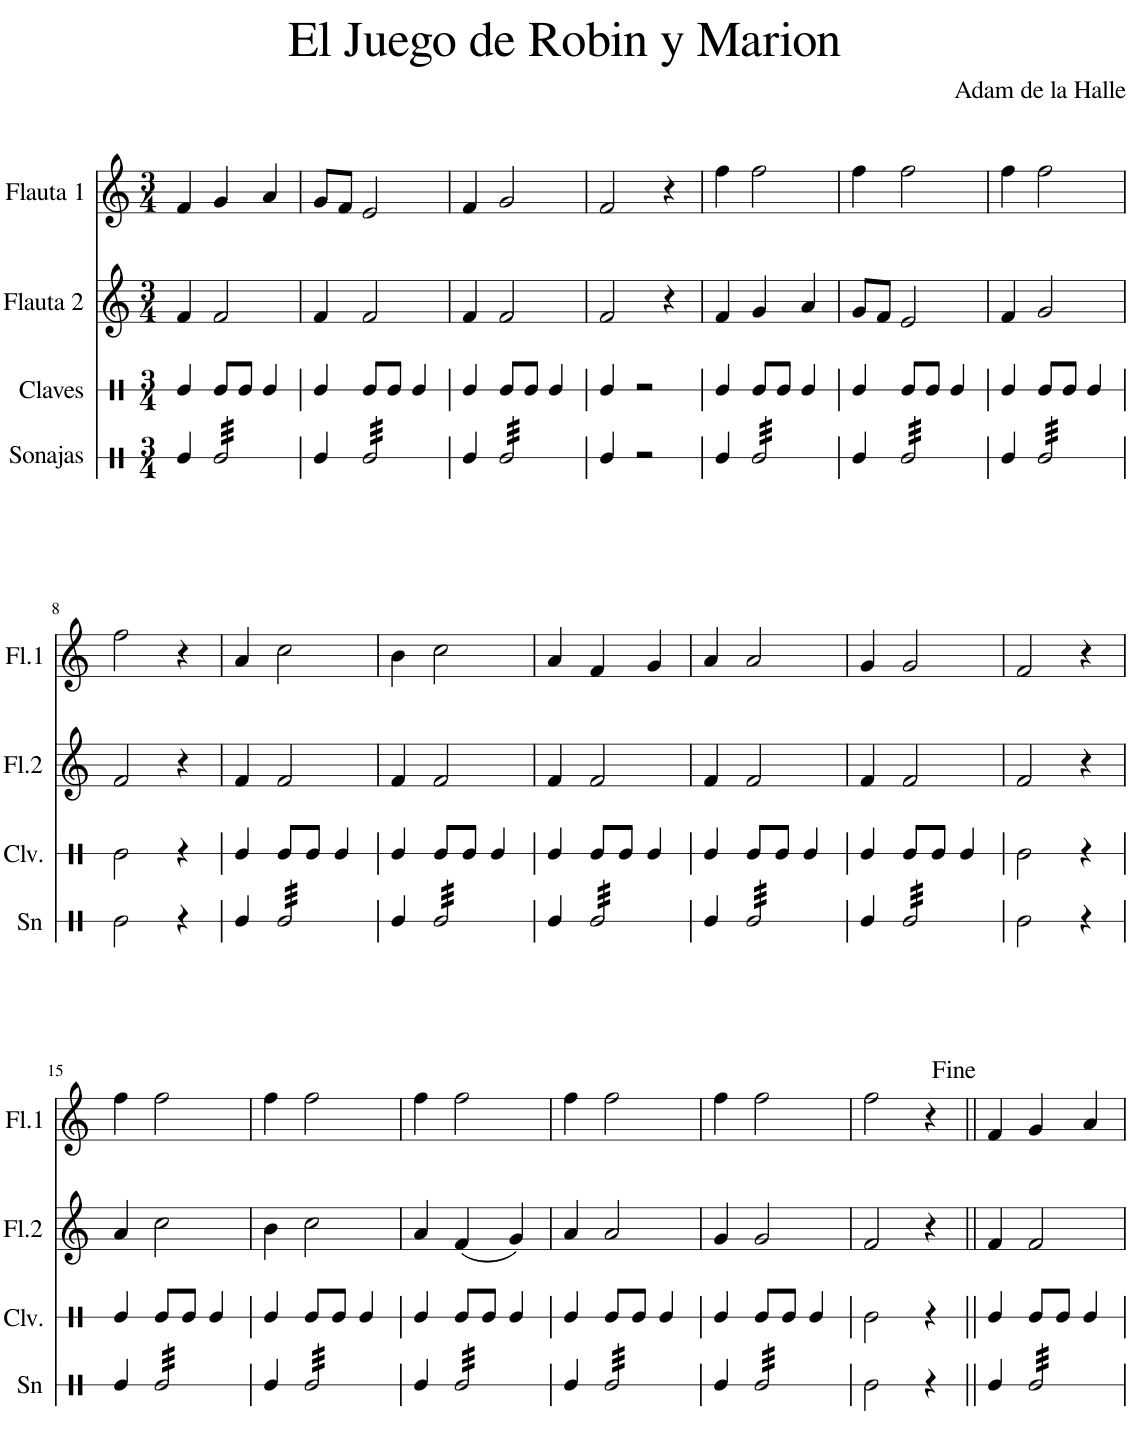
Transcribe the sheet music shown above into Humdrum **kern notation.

**kern	**kern	**kern	**kern
*part4	*part3	*part2	*part1
*staff4	*staff3	*staff2	*staff1
*I"Sonajas	*I"Claves	*I"Flauta 2	*I"Flauta 1
*I'Sn	*I'Clv.	*I'Fl.2	*I'Fl.1
*stria1	*stria1	*	*
*clefX	*clefX	*clefG2	*clefG2
*k[]	*k[]	*k[]	*k[]
*M3/4	*M3/4	*M3/4	*M3/4
=1	=1	=1	=1
4Re/	4Re/	4f/	4f/
*tremolo	*	*	*
32Re/LLL	8Re/L	2f/	4g/
32Re/	.	.	.
32Re/	.	.	.
32Re/	.	.	.
32Re/	8Re/J	.	.
32Re/	.	.	.
32Re/	.	.	.
32Re/	.	.	.
32Re/	4Re/	.	4a/
32Re/	.	.	.
32Re/	.	.	.
32Re/	.	.	.
32Re/	.	.	.
32Re/	.	.	.
32Re/	.	.	.
32Re/JJJ	.	.	.
*Xtremolo	*	*	*
=2	=2	=2	=2
4Re/	4Re/	4f/	8g/L
.	.	.	8f/J
*tremolo	*	*	*
32Re/LLL	8Re/L	2f/	2e/
32Re/	.	.	.
32Re/	.	.	.
32Re/	.	.	.
32Re/	8Re/J	.	.
32Re/	.	.	.
32Re/	.	.	.
32Re/	.	.	.
32Re/	4Re/	.	.
32Re/	.	.	.
32Re/	.	.	.
32Re/	.	.	.
32Re/	.	.	.
32Re/	.	.	.
32Re/	.	.	.
32Re/JJJ	.	.	.
*Xtremolo	*	*	*
=3	=3	=3	=3
4Re/	4Re/	4f/	4f/
*tremolo	*	*	*
32Re/LLL	8Re/L	2f/	2g/
32Re/	.	.	.
32Re/	.	.	.
32Re/	.	.	.
32Re/	8Re/J	.	.
32Re/	.	.	.
32Re/	.	.	.
32Re/	.	.	.
32Re/	4Re/	.	.
32Re/	.	.	.
32Re/	.	.	.
32Re/	.	.	.
32Re/	.	.	.
32Re/	.	.	.
32Re/	.	.	.
32Re/JJJ	.	.	.
*Xtremolo	*	*	*
=4	=4	=4	=4
4Re/	4Re/	2f/	2f/
2r	2r	.	.
.	.	4r	4r
=5	=5	=5	=5
4Re/	4Re/	4f/	4ff\
*tremolo	*	*	*
32Re/LLL	8Re/L	4g/	2ff\
32Re/	.	.	.
32Re/	.	.	.
32Re/	.	.	.
32Re/	8Re/J	.	.
32Re/	.	.	.
32Re/	.	.	.
32Re/	.	.	.
32Re/	4Re/	4a/	.
32Re/	.	.	.
32Re/	.	.	.
32Re/	.	.	.
32Re/	.	.	.
32Re/	.	.	.
32Re/	.	.	.
32Re/JJJ	.	.	.
*Xtremolo	*	*	*
=6	=6	=6	=6
4Re/	4Re/	8g/L	4ff\
.	.	8f/J	.
*tremolo	*	*	*
32Re/LLL	8Re/L	2e/	2ff\
32Re/	.	.	.
32Re/	.	.	.
32Re/	.	.	.
32Re/	8Re/J	.	.
32Re/	.	.	.
32Re/	.	.	.
32Re/	.	.	.
32Re/	4Re/	.	.
32Re/	.	.	.
32Re/	.	.	.
32Re/	.	.	.
32Re/	.	.	.
32Re/	.	.	.
32Re/	.	.	.
32Re/JJJ	.	.	.
*Xtremolo	*	*	*
=7	=7	=7	=7
4Re/	4Re/	4f/	4ff\
*tremolo	*	*	*
32Re/LLL	8Re/L	2g/	2ff\
32Re/	.	.	.
32Re/	.	.	.
32Re/	.	.	.
32Re/	8Re/J	.	.
32Re/	.	.	.
32Re/	.	.	.
32Re/	.	.	.
32Re/	4Re/	.	.
32Re/	.	.	.
32Re/	.	.	.
32Re/	.	.	.
32Re/	.	.	.
32Re/	.	.	.
32Re/	.	.	.
32Re/JJJ	.	.	.
*Xtremolo	*	*	*
!!LO:LB:g=z
=8	=8	=8	=8
2Re\	2Re\	2f/	2ff\
4r	4r	4r	4r
=9	=9	=9	=9
4Re/	4Re/	4f/	4a/
*tremolo	*	*	*
32Re/LLL	8Re/L	2f/	2cc\
32Re/	.	.	.
32Re/	.	.	.
32Re/	.	.	.
32Re/	8Re/J	.	.
32Re/	.	.	.
32Re/	.	.	.
32Re/	.	.	.
32Re/	4Re/	.	.
32Re/	.	.	.
32Re/	.	.	.
32Re/	.	.	.
32Re/	.	.	.
32Re/	.	.	.
32Re/	.	.	.
32Re/JJJ	.	.	.
*Xtremolo	*	*	*
=10	=10	=10	=10
4Re/	4Re/	4f/	4b\
*tremolo	*	*	*
32Re/LLL	8Re/L	2f/	2cc\
32Re/	.	.	.
32Re/	.	.	.
32Re/	.	.	.
32Re/	8Re/J	.	.
32Re/	.	.	.
32Re/	.	.	.
32Re/	.	.	.
32Re/	4Re/	.	.
32Re/	.	.	.
32Re/	.	.	.
32Re/	.	.	.
32Re/	.	.	.
32Re/	.	.	.
32Re/	.	.	.
32Re/JJJ	.	.	.
*Xtremolo	*	*	*
=11	=11	=11	=11
4Re/	4Re/	4f/	4a/
*tremolo	*	*	*
32Re/LLL	8Re/L	2f/	4f/
32Re/	.	.	.
32Re/	.	.	.
32Re/	.	.	.
32Re/	8Re/J	.	.
32Re/	.	.	.
32Re/	.	.	.
32Re/	.	.	.
32Re/	4Re/	.	4g/
32Re/	.	.	.
32Re/	.	.	.
32Re/	.	.	.
32Re/	.	.	.
32Re/	.	.	.
32Re/	.	.	.
32Re/JJJ	.	.	.
*Xtremolo	*	*	*
=12	=12	=12	=12
4Re/	4Re/	4f/	4a/
*tremolo	*	*	*
32Re/LLL	8Re/L	2f/	2a/
32Re/	.	.	.
32Re/	.	.	.
32Re/	.	.	.
32Re/	8Re/J	.	.
32Re/	.	.	.
32Re/	.	.	.
32Re/	.	.	.
32Re/	4Re/	.	.
32Re/	.	.	.
32Re/	.	.	.
32Re/	.	.	.
32Re/	.	.	.
32Re/	.	.	.
32Re/	.	.	.
32Re/JJJ	.	.	.
*Xtremolo	*	*	*
=13	=13	=13	=13
4Re/	4Re/	4f/	4g/
*tremolo	*	*	*
32Re/LLL	8Re/L	2f/	2g/
32Re/	.	.	.
32Re/	.	.	.
32Re/	.	.	.
32Re/	8Re/J	.	.
32Re/	.	.	.
32Re/	.	.	.
32Re/	.	.	.
32Re/	4Re/	.	.
32Re/	.	.	.
32Re/	.	.	.
32Re/	.	.	.
32Re/	.	.	.
32Re/	.	.	.
32Re/	.	.	.
32Re/JJJ	.	.	.
*Xtremolo	*	*	*
=14	=14	=14	=14
2Re\	2Re\	2f/	2f/
4r	4r	4r	4r
!!LO:LB:g=z
=15	=15	=15	=15
4Re/	4Re/	4a/	4ff\
*tremolo	*	*	*
32Re/LLL	8Re/L	2cc\	2ff\
32Re/	.	.	.
32Re/	.	.	.
32Re/	.	.	.
32Re/	8Re/J	.	.
32Re/	.	.	.
32Re/	.	.	.
32Re/	.	.	.
32Re/	4Re/	.	.
32Re/	.	.	.
32Re/	.	.	.
32Re/	.	.	.
32Re/	.	.	.
32Re/	.	.	.
32Re/	.	.	.
32Re/JJJ	.	.	.
*Xtremolo	*	*	*
=16	=16	=16	=16
4Re/	4Re/	4b\	4ff\
*tremolo	*	*	*
32Re/LLL	8Re/L	2cc\	2ff\
32Re/	.	.	.
32Re/	.	.	.
32Re/	.	.	.
32Re/	8Re/J	.	.
32Re/	.	.	.
32Re/	.	.	.
32Re/	.	.	.
32Re/	4Re/	.	.
32Re/	.	.	.
32Re/	.	.	.
32Re/	.	.	.
32Re/	.	.	.
32Re/	.	.	.
32Re/	.	.	.
32Re/JJJ	.	.	.
*Xtremolo	*	*	*
=17	=17	=17	=17
4Re/	4Re/	4a/	4ff\
*tremolo	*	*	*
32Re/LLL	8Re/L	(4f/	2ff\
32Re/	.	.	.
32Re/	.	.	.
32Re/	.	.	.
32Re/	8Re/J	.	.
32Re/	.	.	.
32Re/	.	.	.
32Re/	.	.	.
32Re/	4Re/	4g/)	.
32Re/	.	.	.
32Re/	.	.	.
32Re/	.	.	.
32Re/	.	.	.
32Re/	.	.	.
32Re/	.	.	.
32Re/JJJ	.	.	.
*Xtremolo	*	*	*
=18	=18	=18	=18
4Re/	4Re/	4a/	4ff\
*tremolo	*	*	*
32Re/LLL	8Re/L	2a/	2ff\
32Re/	.	.	.
32Re/	.	.	.
32Re/	.	.	.
32Re/	8Re/J	.	.
32Re/	.	.	.
32Re/	.	.	.
32Re/	.	.	.
32Re/	4Re/	.	.
32Re/	.	.	.
32Re/	.	.	.
32Re/	.	.	.
32Re/	.	.	.
32Re/	.	.	.
32Re/	.	.	.
32Re/JJJ	.	.	.
*Xtremolo	*	*	*
=19	=19	=19	=19
4Re/	4Re/	4g/	4ff\
*tremolo	*	*	*
32Re/LLL	8Re/L	2g/	2ff\
32Re/	.	.	.
32Re/	.	.	.
32Re/	.	.	.
32Re/	8Re/J	.	.
32Re/	.	.	.
32Re/	.	.	.
32Re/	.	.	.
32Re/	4Re/	.	.
32Re/	.	.	.
32Re/	.	.	.
32Re/	.	.	.
32Re/	.	.	.
32Re/	.	.	.
32Re/	.	.	.
32Re/JJJ	.	.	.
*Xtremolo	*	*	*
=20	=20	=20	=20
2Re\	2Re\	2f/	2ff\
4r	4r	4r	4r
=21||	=21||	=21||	=21||
4Re/	4Re/	4f/	4f/
*tremolo	*	*	*
32Re/LLL	8Re/L	2f/	4g/
32Re/	.	.	.
32Re/	.	.	.
32Re/	.	.	.
32Re/	8Re/J	.	.
32Re/	.	.	.
32Re/	.	.	.
32Re/	.	.	.
32Re/	4Re/	.	4a/
32Re/	.	.	.
32Re/	.	.	.
32Re/	.	.	.
32Re/	.	.	.
32Re/	.	.	.
32Re/	.	.	.
32Re/JJJ	.	.	.
*Xtremolo	*	*	*
=	=	=	=
*-	*-	*-	*-
